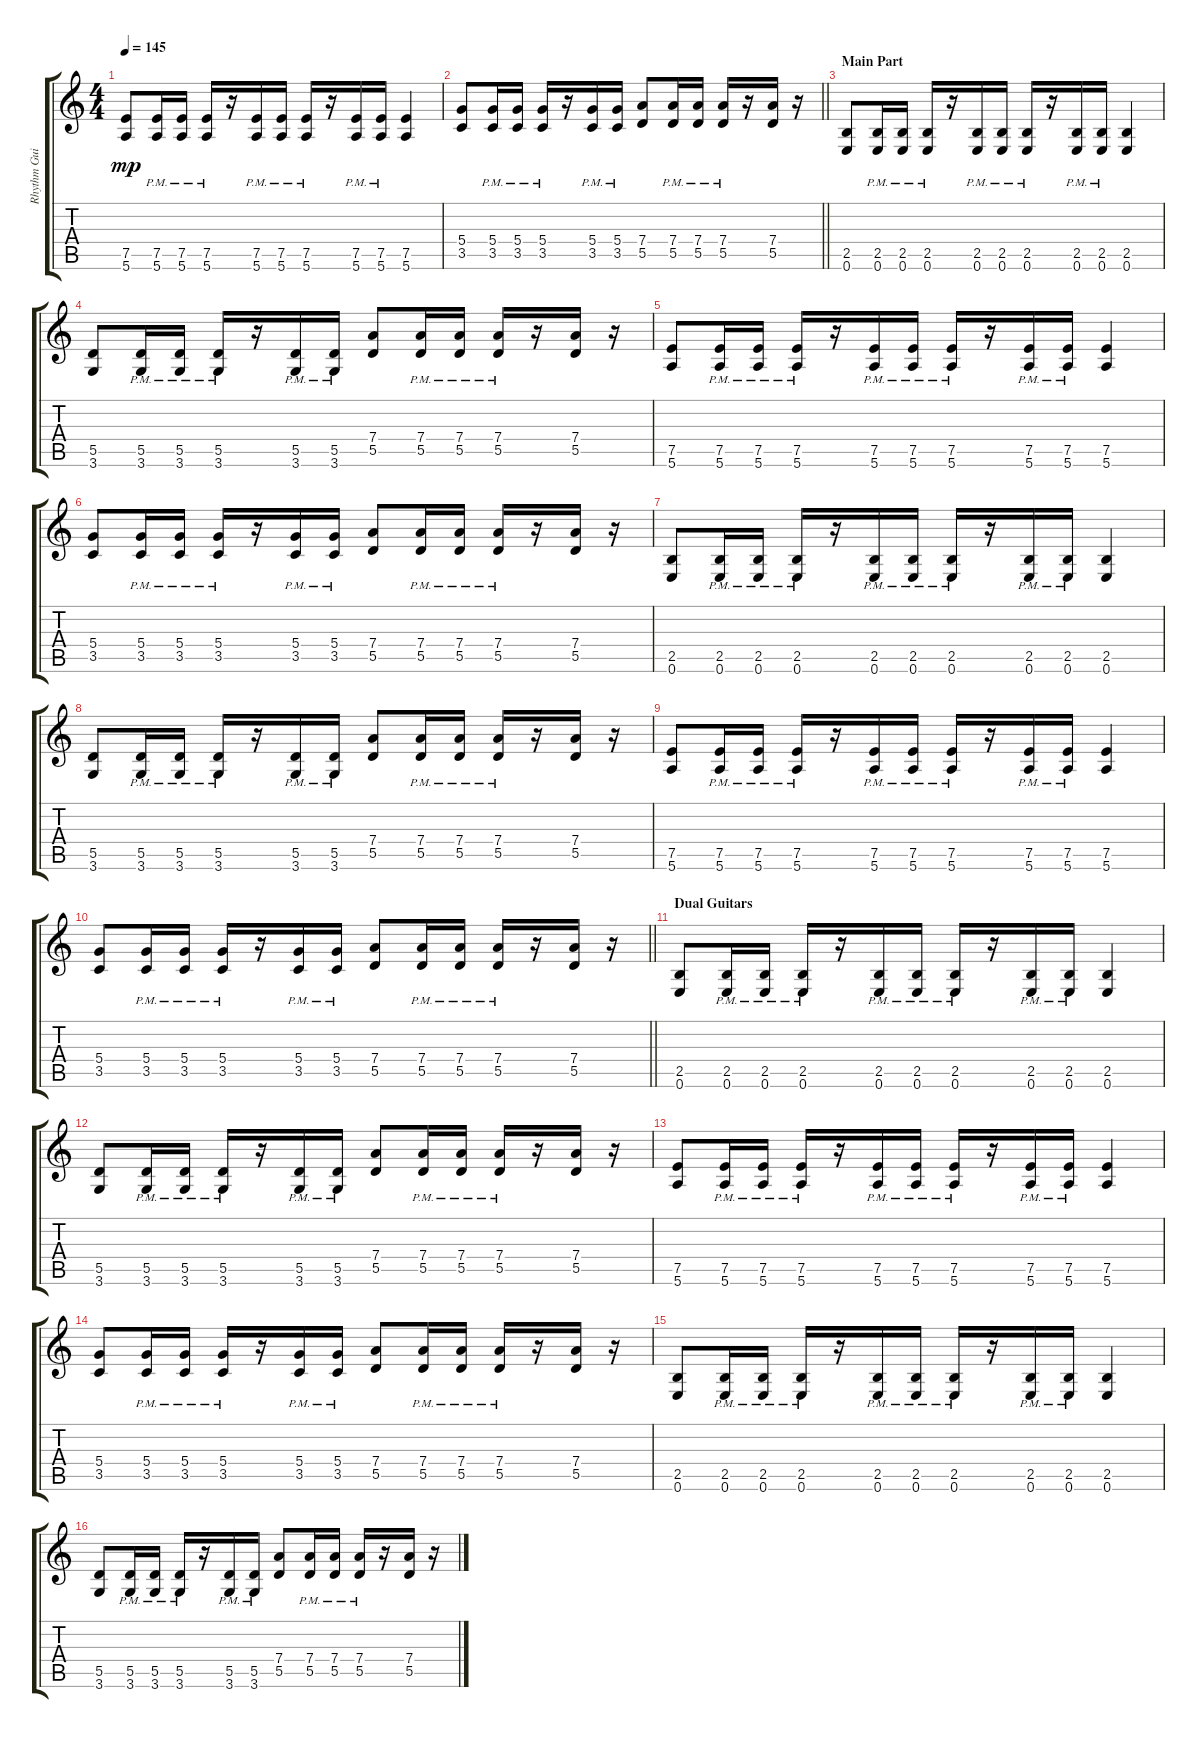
\track ("Rhythm Guitar" "Rhythm Gui") {instrument distortionguitar}
\staff {score tabs}
\tuning (E4 B3 G3 D3 A2 E2) {hide}
\ts (4 4)
\tempo 145
\clef g2
\ks c
(7.5 5.6).8{dy mp} (7.5{pm} 5.6{pm}).16 (7.5{pm} 5.6{pm}).16 (7.5{pm} 5.6{pm}).16 r.16 (7.5{pm} 5.6{pm}).16 (7.5{pm} 5.6{pm}).16 (7.5{pm} 5.6{pm}).16 r.16 (7.5{pm} 5.6{pm}).16 (7.5{pm} 5.6{pm}).16 (7.5 5.6).4 |
\barLineRight lightlight
(5.4 3.5).8 (5.4{pm} 3.5{pm}).16 (5.4{pm} 3.5{pm}).16 (5.4{pm} 3.5{pm}).16 r.16 (5.4{pm} 3.5{pm}).16 (5.4{pm} 3.5{pm}).16 (7.4 5.5).8 (7.4{pm} 5.5{pm}).16 (7.4{pm} 5.5{pm}).16 (7.4{pm} 5.5{pm}).16 r.16 (7.4 5.5).16 r.16 |
\section ("" "Main Part")
(2.5 0.6).8{balance 8} (2.5{pm} 0.6{pm}).16 (2.5{pm} 0.6{pm}).16 (2.5{pm} 0.6{pm}).16 r.16 (2.5{pm} 0.6{pm}).16 (2.5{pm} 0.6{pm}).16 (2.5{pm} 0.6{pm}).16 r.16 (2.5{pm} 0.6{pm}).16 (2.5{pm} 0.6{pm}).16 (2.5 0.6).4 |
(5.5 3.6).8 (5.5{pm} 3.6{pm}).16 (5.5{pm} 3.6{pm}).16 (5.5{pm} 3.6{pm}).16 r.16 (5.5{pm} 3.6{pm}).16 (5.5{pm} 3.6{pm}).16 (7.4 5.5).8 (7.4{pm} 5.5{pm}).16 (7.4{pm} 5.5{pm}).16 (7.4{pm} 5.5{pm}).16 r.16 (7.4 5.5).16 r.16 |
(7.5 5.6).8 (7.5{pm} 5.6{pm}).16 (7.5{pm} 5.6{pm}).16 (7.5{pm} 5.6{pm}).16 r.16 (7.5{pm} 5.6{pm}).16 (7.5{pm} 5.6{pm}).16 (7.5{pm} 5.6{pm}).16 r.16 (7.5{pm} 5.6{pm}).16 (7.5{pm} 5.6{pm}).16 (7.5 5.6).4 |
(5.4 3.5).8 (5.4{pm} 3.5{pm}).16 (5.4{pm} 3.5{pm}).16 (5.4{pm} 3.5{pm}).16 r.16 (5.4{pm} 3.5{pm}).16 (5.4{pm} 3.5{pm}).16 (7.4 5.5).8 (7.4{pm} 5.5{pm}).16 (7.4{pm} 5.5{pm}).16 (7.4{pm} 5.5{pm}).16 r.16 (7.4 5.5).16 r.16 |
(2.5 0.6).8{balance 8} (2.5{pm} 0.6{pm}).16 (2.5{pm} 0.6{pm}).16 (2.5{pm} 0.6{pm}).16 r.16 (2.5{pm} 0.6{pm}).16 (2.5{pm} 0.6{pm}).16 (2.5{pm} 0.6{pm}).16 r.16 (2.5{pm} 0.6{pm}).16 (2.5{pm} 0.6{pm}).16 (2.5 0.6).4 |
(5.5 3.6).8 (5.5{pm} 3.6{pm}).16 (5.5{pm} 3.6{pm}).16 (5.5{pm} 3.6{pm}).16 r.16 (5.5{pm} 3.6{pm}).16 (5.5{pm} 3.6{pm}).16 (7.4 5.5).8 (7.4{pm} 5.5{pm}).16 (7.4{pm} 5.5{pm}).16 (7.4{pm} 5.5{pm}).16 r.16 (7.4 5.5).16 r.16 |
(7.5 5.6).8 (7.5{pm} 5.6{pm}).16 (7.5{pm} 5.6{pm}).16 (7.5{pm} 5.6{pm}).16 r.16 (7.5{pm} 5.6{pm}).16 (7.5{pm} 5.6{pm}).16 (7.5{pm} 5.6{pm}).16 r.16 (7.5{pm} 5.6{pm}).16 (7.5{pm} 5.6{pm}).16 (7.5 5.6).4 |
\barLineRight lightlight
(5.4 3.5).8 (5.4{pm} 3.5{pm}).16 (5.4{pm} 3.5{pm}).16 (5.4{pm} 3.5{pm}).16 r.16 (5.4{pm} 3.5{pm}).16 (5.4{pm} 3.5{pm}).16 (7.4 5.5).8 (7.4{pm} 5.5{pm}).16 (7.4{pm} 5.5{pm}).16 (7.4{pm} 5.5{pm}).16 r.16 (7.4 5.5).16 r.16 |
\section ("" "Dual Guitars")
(2.5 0.6).8{balance 8} (2.5{pm} 0.6{pm}).16 (2.5{pm} 0.6{pm}).16 (2.5{pm} 0.6{pm}).16 r.16 (2.5{pm} 0.6{pm}).16 (2.5{pm} 0.6{pm}).16 (2.5{pm} 0.6{pm}).16 r.16 (2.5{pm} 0.6{pm}).16 (2.5{pm} 0.6{pm}).16 (2.5 0.6).4 |
(5.5 3.6).8 (5.5{pm} 3.6{pm}).16 (5.5{pm} 3.6{pm}).16 (5.5{pm} 3.6{pm}).16 r.16 (5.5{pm} 3.6{pm}).16 (5.5{pm} 3.6{pm}).16 (7.4 5.5).8 (7.4{pm} 5.5{pm}).16 (7.4{pm} 5.5{pm}).16 (7.4{pm} 5.5{pm}).16 r.16 (7.4 5.5).16 r.16 |
(7.5 5.6).8 (7.5{pm} 5.6{pm}).16 (7.5{pm} 5.6{pm}).16 (7.5{pm} 5.6{pm}).16 r.16 (7.5{pm} 5.6{pm}).16 (7.5{pm} 5.6{pm}).16 (7.5{pm} 5.6{pm}).16 r.16 (7.5{pm} 5.6{pm}).16 (7.5{pm} 5.6{pm}).16 (7.5 5.6).4 |
(5.4 3.5).8 (5.4{pm} 3.5{pm}).16 (5.4{pm} 3.5{pm}).16 (5.4{pm} 3.5{pm}).16 r.16 (5.4{pm} 3.5{pm}).16 (5.4{pm} 3.5{pm}).16 (7.4 5.5).8 (7.4{pm} 5.5{pm}).16 (7.4{pm} 5.5{pm}).16 (7.4{pm} 5.5{pm}).16 r.16 (7.4 5.5).16 r.16 |
(2.5 0.6).8{balance 8} (2.5{pm} 0.6{pm}).16 (2.5{pm} 0.6{pm}).16 (2.5{pm} 0.6{pm}).16 r.16 (2.5{pm} 0.6{pm}).16 (2.5{pm} 0.6{pm}).16 (2.5{pm} 0.6{pm}).16 r.16 (2.5{pm} 0.6{pm}).16 (2.5{pm} 0.6{pm}).16 (2.5 0.6).4 |
(5.5 3.6).8 (5.5{pm} 3.6{pm}).16 (5.5{pm} 3.6{pm}).16 (5.5{pm} 3.6{pm}).16 r.16 (5.5{pm} 3.6{pm}).16 (5.5{pm} 3.6{pm}).16 (7.4 5.5).8 (7.4{pm} 5.5{pm}).16 (7.4{pm} 5.5{pm}).16 (7.4{pm} 5.5{pm}).16 r.16 (7.4 5.5).16 r.16
